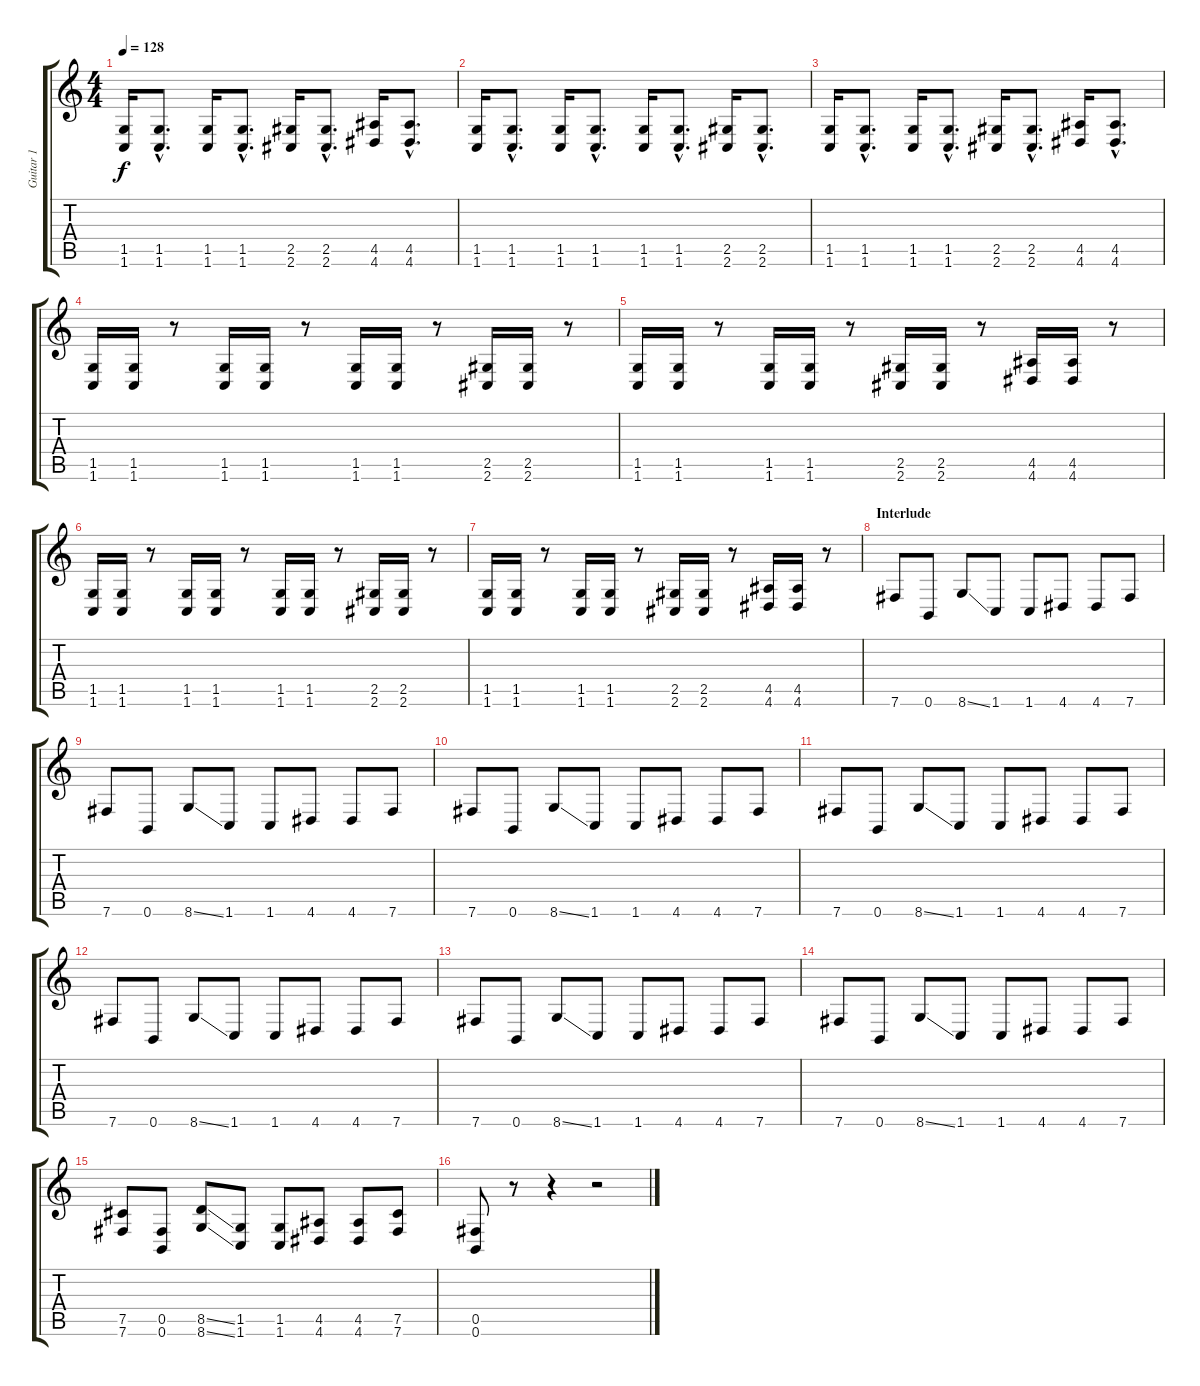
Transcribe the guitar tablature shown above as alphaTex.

\track ("Guitar 1" "Guitar 1") {instrument distortionguitar}
\staff {score tabs}
\tuning (Db4 Ab3 E3 B2 Gb2 B1) {hide}
\ts (4 4)
\tempo 128
\clef g2
\ks c
(1.5 1.6).16{dy f} (1.5{hac} 1.6{hac}).8{d} (1.5 1.6).16 (1.5{hac} 1.6{hac}).8{d} (2.5 2.6).16 (2.5{hac} 2.6{hac}).8{d} (4.5 4.6).16 (4.5{hac} 4.6{hac}).8{d} |
(1.5 1.6).16 (1.5{hac} 1.6{hac}).8{d} (1.5 1.6).16 (1.5{hac} 1.6{hac}).8{d} (1.5 1.6).16 (1.5{hac} 1.6{hac}).8{d} (2.5 2.6).16 (2.5{hac} 2.6{hac}).8{d} |
(1.5 1.6).16 (1.5{hac} 1.6{hac}).8{d} (1.5 1.6).16 (1.5{hac} 1.6{hac}).8{d} (2.5 2.6).16 (2.5{hac} 2.6{hac}).8{d} (4.5 4.6).16 (4.5{hac} 4.6{hac}).8{d} |
(1.5 1.6).16 (1.5 1.6).16 r.8 (1.5 1.6).16 (1.5 1.6).16 r.8 (1.5 1.6).16 (1.5 1.6).16 r.8 (2.5 2.6).16 (2.5 2.6).16 r.8 |
(1.5 1.6).16 (1.5 1.6).16 r.8 (1.5 1.6).16 (1.5 1.6).16 r.8 (2.5 2.6).16 (2.5 2.6).16 r.8 (4.5 4.6).16 (4.5 4.6).16 r.8 |
(1.5 1.6).16 (1.5 1.6).16 r.8 (1.5 1.6).16 (1.5 1.6).16 r.8 (1.5 1.6).16 (1.5 1.6).16 r.8 (2.5 2.6).16 (2.5 2.6).16 r.8 |
(1.5 1.6).16 (1.5 1.6).16 r.8 (1.5 1.6).16 (1.5 1.6).16 r.8 (2.5 2.6).16 (2.5 2.6).16 r.8 (4.5 4.6).16 (4.5 4.6).16 r.8 |
\section ("" "Interlude")
7.6.8 0.6.8 8.6{ss}.8 1.6.8 1.6.8 4.6.8 4.6.8 7.6.8 |
7.6.8 0.6.8 8.6{ss}.8 1.6.8 1.6.8 4.6.8 4.6.8 7.6.8 |
7.6.8 0.6.8 8.6{ss}.8 1.6.8 1.6.8 4.6.8 4.6.8 7.6.8 |
7.6.8 0.6.8 8.6{ss}.8 1.6.8 1.6.8 4.6.8 4.6.8 7.6.8 |
7.6.8 0.6.8 8.6{ss}.8 1.6.8 1.6.8 4.6.8 4.6.8 7.6.8 |
7.6.8 0.6.8 8.6{ss}.8 1.6.8 1.6.8 4.6.8 4.6.8 7.6.8 |
7.6.8 0.6.8 8.6{ss}.8 1.6.8 1.6.8 4.6.8 4.6.8 7.6.8 |
(7.5 7.6).8 (0.5 0.6).8 (8.5{ss} 8.6{ss}).8 (1.5 1.6).8 (1.5 1.6).8 (4.5 4.6).8 (4.5 4.6).8 (7.5 7.6).8 |
(0.5 0.6).8 r.8 r.4 r.2
